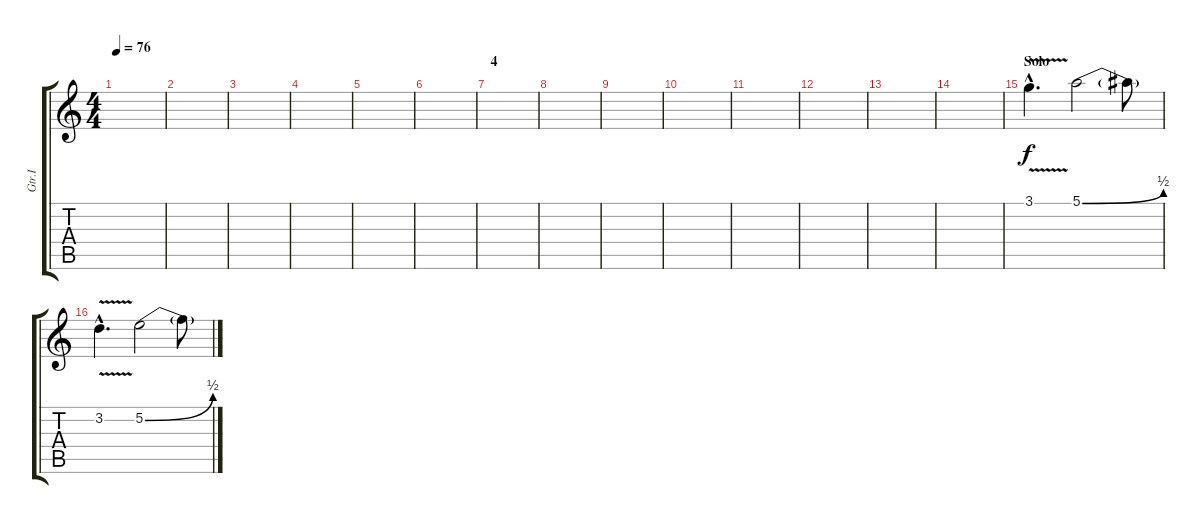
\track ("Gtr.I" "Gtr.I") {instrument distortionguitar}
\staff {score tabs}
\tuning (E4 B3 G3 D3 A2 E2) {hide}
\ts (4 4)
\tempo 76
\clef g2
\ks c
|
|
|
|
|
|
\section ("" "4")
|
|
|
|
|
|
|
|
\section ("" "Solo")
3.1{v hac}.4{d dy f volume 16 instrument overdrivenguitar} 5.1{be (bend 0 0 60 2)}.2 5.1{t}.8 |
3.2{v hac}.4{d} 5.2{be (bend 0 0 60 2)}.2 5.2{t}.8
